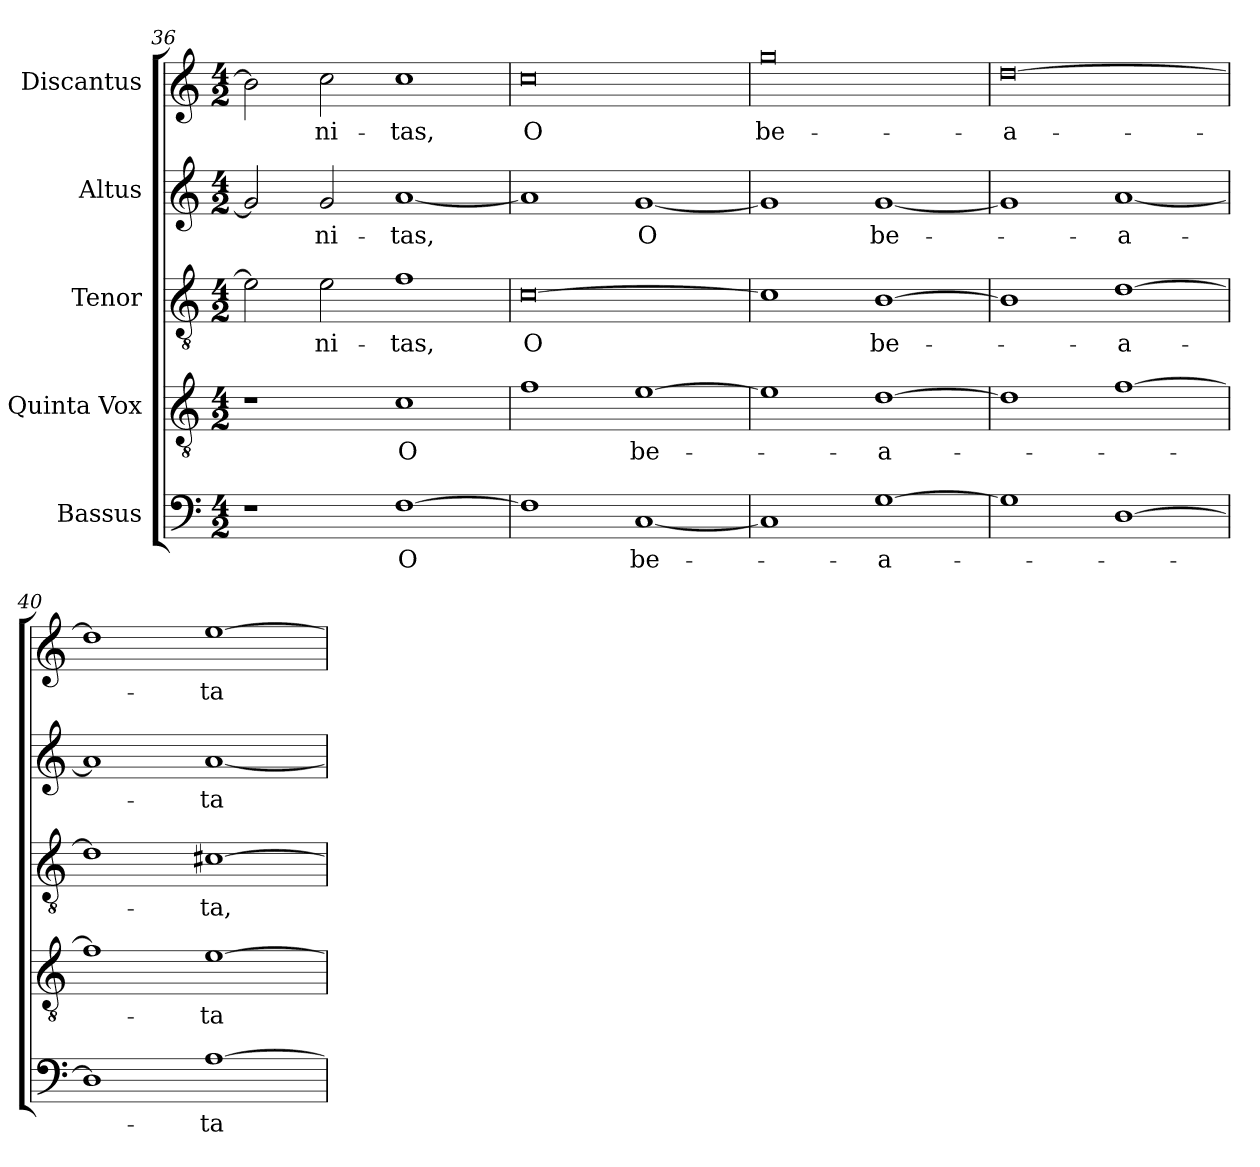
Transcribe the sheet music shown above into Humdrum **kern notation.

**kern	**text	**kern	**text	**kern	**text	**kern	**text	**kern	**text
*part5	*part5	*part4	*part4	*part3	*part3	*part2	*part2	*part1	*part1
*staff5	*staff5	*staff4	*staff4	*staff3	*staff3	*staff2	*staff2	*staff1	*staff1
*I"Bassus	*	*I"Quinta Vox	*	*I"Tenor	*	*I"Altus	*	*I"Discantus	*
*clefF4	*	*clefGv2	*	*clefGv2	*	*clefG2	*	*clefG2	*
*	*	*ITrd7c12	*	*ITrd7c12	*	*	*	*	*
*k[]	*	*k[]	*	*k[]	*	*k[]	*	*k[]	*
*C:	*	*C:	*	*C:	*	*C:	*	*C:	*
*M4/2	*	*M4/2	*	*M4/2	*	*M4/2	*	*M4/2	*
=36	=36	=36	=36	=36	=36	=36	=36	=36	=36
1r	.	1r	.	2Ei\]	.	2gi/]	.	2bi\]	.
!	!	!	!	!	!LO:LY:b:color=#000000	!	!	!	!
!	!	!	!	!	!	!	!LO:LY:b:color=#000000	!	!
!	!	!	!	!	!	!	!	!	!LO:LY:b:color=#000000
.	.	.	.	2Ei\	-ni-	2gi/	-ni-	2cci\	-ni-
!	!LO:LY:b:color=#000000	!	!	!	!	!	!	!	!
!	!	!	!LO:LY:b:color=#000000	!	!	!	!	!	!
!	!	!	!	!	!LO:LY:b:color=#000000	!	!	!	!
!	!	!	!	!	!	!	!LO:LY:b:color=#000000	!	!
!	!	!	!	!	!	!	!	!	!LO:LY:b:color=#000000
[1Fi	O	1Ci	O	1Fi	-tas,	[1ai	-tas,	1cci	-tas,
=37	=37	=37	=37	=37	=37	=37	=37	=37	=37
!	!	!	!	!	!LO:LY:b:color=#000000	!	!	!	!
!	!	!	!	!	!	!	!	!	!LO:LY:b:color=#000000
1Fi]	.	1Fi	.	[0Ci	O	1ai]	.	0cci	O
!	!LO:LY:b:color=#000000	!	!	!	!	!	!	!	!
!	!	!	!LO:LY:b:color=#000000	!	!	!	!	!	!
!	!	!	!	!	!	!	!LO:LY:b:color=#000000	!	!
[1Ci	be-	[1Ei	be-	.	.	[1gi	O	.	.
!!LO:LB:g=z
=38	=38	=38	=38	=38	=38	=38	=38	=38	=38
!	!	!	!	!	!	!	!	!	!LO:LY:b:color=#000000
1Ci]	.	1Ei]	.	1Ci]	.	1gi]	.	0ggi	be-
!	!LO:LY:b:color=#000000	!	!	!	!	!	!	!	!
!	!	!	!LO:LY:b:color=#000000	!	!	!	!	!	!
!	!	!	!	!	!LO:LY:b:color=#000000	!	!	!	!
!	!	!	!	!	!	!	!LO:LY:b:color=#000000	!	!
[1Gi	-a-	[1Di	-a-	[1BBi	be-	[1gi	be-	.	.
=39	=39	=39	=39	=39	=39	=39	=39	=39	=39
!	!	!	!	!	!	!	!	!	!LO:LY:b:color=#000000
1Gi]	.	1Di]	.	1BBi]	.	1gi]	.	[0ddi	-a-
!	!	!	!	!	!LO:LY:b:color=#000000	!	!	!	!
!	!	!	!	!	!	!	!LO:LY:b:color=#000000	!	!
[1Di	.	[1Fi	.	[1Di	-a-	[1ai	-a-	.	.
=40	=40	=40	=40	=40	=40	=40	=40	=40	=40
1Di]	.	1Fi]	.	1Di]	.	1ai]	.	1ddi]	.
!	!LO:LY:b:color=#000000	!	!	!	!	!	!	!	!
!	!	!	!LO:LY:b:color=#000000	!	!	!	!	!	!
!	!	!	!	!	!LO:LY:b:color=#000000	!	!	!	!
!	!	!	!	!	!	!	!LO:LY:b:color=#000000	!	!
!	!	!	!	!	!	!	!	!	!LO:LY:b:color=#000000
[1Ai	-ta	[1Ei	-ta	[1C#Xi	-ta,	[1ai	-ta	[1eei	-ta
=	=	=	=	=	=	=	=	=	=
*-	*-	*-	*-	*-	*-	*-	*-	*-	*-
